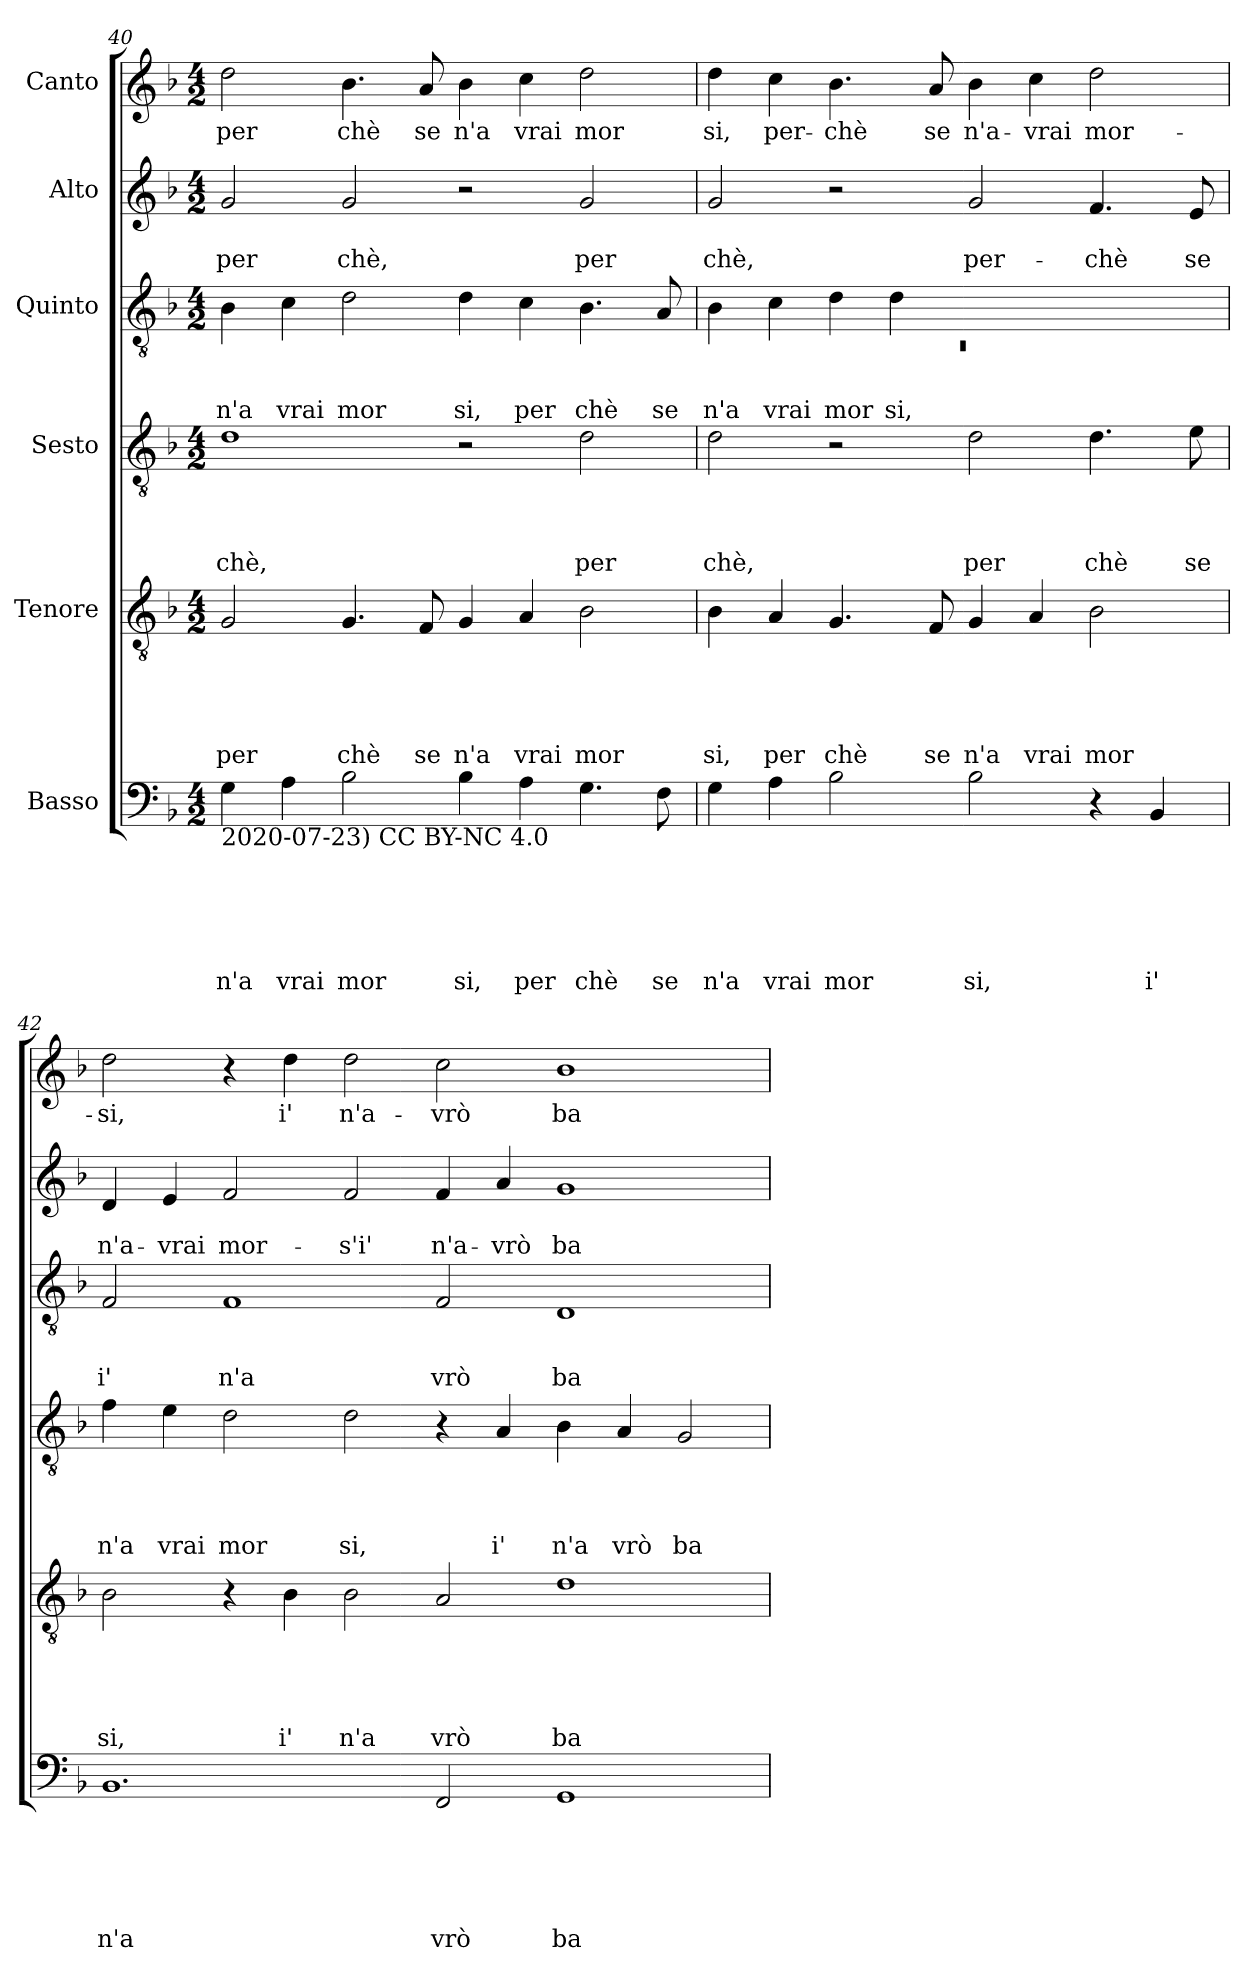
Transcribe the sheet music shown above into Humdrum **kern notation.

**kern	**text	**text	**text	**text	**text	**text	**kern	**text	**text	**text	**text	**text	**kern	**text	**text	**text	**text	**kern	**text	**text	**text	**kern	**text	**text	**kern	**text
*part6	*part6	*part6	*part6	*part6	*part6	*part6	*part5	*part5	*part5	*part5	*part5	*part5	*part4	*part4	*part4	*part4	*part4	*part3	*part3	*part3	*part3	*part2	*part2	*part2	*part1	*part1
*staff6	*staff6	*staff6	*staff6	*staff6	*staff6	*staff6	*staff5	*staff5	*staff5	*staff5	*staff5	*staff5	*staff4	*staff4	*staff4	*staff4	*staff4	*staff3	*staff3	*staff3	*staff3	*staff2	*staff2	*staff2	*staff1	*staff1
*I"Basso	*	*	*	*	*	*	*I"Tenore	*	*	*	*	*	*I"Sesto	*	*	*	*	*I"Quinto	*	*	*	*I"Alto	*	*	*I"Canto	*
*clefF4	*	*	*	*	*	*	*clefGv2	*	*	*	*	*	*clefGv2	*	*	*	*	*clefGv2	*	*	*	*clefG2	*	*	*clefG2	*
*k[b-]	*	*	*	*	*	*	*k[b-]	*	*	*	*	*	*k[b-]	*	*	*	*	*k[b-]	*	*	*	*k[b-]	*	*	*k[b-]	*
*F:	*	*	*	*	*	*	*F:	*	*	*	*	*	*F:	*	*	*	*	*F:	*	*	*	*F:	*	*	*F:	*
*M4/2	*	*	*	*	*	*	*M4/2	*	*	*	*	*	*M4/2	*	*	*	*	*M4/2	*	*	*	*M4/2	*	*	*M4/2	*
=40	=40	=40	=40	=40	=40	=40	=40	=40	=40	=40	=40	=40	=40	=40	=40	=40	=40	=40	=40	=40	=40	=40	=40	=40	=40	=40
!LO:TX:b:t=2020-07-23) CC BY-NC 4.0	!	!	!	!	!	!	!	!	!	!	!	!	!	!	!	!	!	!	!	!	!	!	!	!	!	!
!	!	!	!	!	!	!LO:LY:b	!	!	!	!	!	!LO:LY:b	!	!	!	!	!LO:LY:b	!	!	!	!LO:LY:b	!	!	!LO:LY:b	!	!LO:LY:b
4G\	.	.	.	.	.	n'a	2G/	.	.	.	.	per	1d	.	.	.	chè,	4B-\	.	.	n'a	2g/	.	per	2dd\	per
!	!	!	!	!	!	!LO:LY:b	!	!	!	!	!	!	!	!	!	!	!	!	!	!	!LO:LY:b	!	!	!	!	!
4A\	.	.	.	.	.	vrai	.	.	.	.	.	.	.	.	.	.	.	4c\	.	.	vrai	.	.	.	.	.
!	!	!	!	!	!	!LO:LY:b	!	!	!	!	!	!LO:LY:b	!	!	!	!	!	!	!	!	!LO:LY:b	!	!	!LO:LY:b	!	!LO:LY:b
2B-\	.	.	.	.	.	mor	4.G/	.	.	.	.	chè	.	.	.	.	.	2d\	.	.	mor	2g/	.	chè,	4.b-\	chè
!	!	!	!	!	!	!	!	!	!	!	!	!LO:LY:b	!	!	!	!	!	!	!	!	!	!	!	!	!	!LO:LY:b
.	.	.	.	.	.	.	8F/	.	.	.	.	se	.	.	.	.	.	.	.	.	.	.	.	.	8a/	se
!	!	!	!	!	!	!LO:LY:b	!	!	!	!	!	!LO:LY:b	!	!	!	!	!	!	!	!	!LO:LY:b	!	!	!	!	!LO:LY:b
4B-\	.	.	.	.	.	si,	4G/	.	.	.	.	n'a	2r	.	.	.	.	4d\	.	.	si,	2r	.	.	4b-\	n'a
!	!	!	!	!	!	!LO:LY:b	!	!	!	!	!	!LO:LY:b	!	!	!	!	!	!	!	!	!LO:LY:b	!	!	!	!	!LO:LY:b
4A\	.	.	.	.	.	per	4A/	.	.	.	.	vrai	.	.	.	.	.	4c\	.	.	per	.	.	.	4cc\	vrai
!	!	!	!	!	!	!LO:LY:b	!	!	!	!	!	!LO:LY:b	!	!	!	!	!LO:LY:b	!	!	!	!LO:LY:b	!	!	!LO:LY:b	!	!LO:LY:b
4.G\	.	.	.	.	.	chè	2B-\	.	.	.	.	mor	2d\	.	.	.	per	4.B-\	.	.	chè	2g/	.	per	2dd\	mor
!	!	!	!	!	!	!LO:LY:b	!	!	!	!	!	!	!	!	!	!	!	!	!	!	!LO:LY:b	!	!	!	!	!
8F\	.	.	.	.	.	se	.	.	.	.	.	.	.	.	.	.	.	8A/	.	.	se	.	.	.	.	.
!!LO:PB:g=z
=41	=41	=41	=41	=41	=41	=41	=41	=41	=41	=41	=41	=41	=41	=41	=41	=41	=41	=41	=41	=41	=41	=41	=41	=41	=41	=41
*	*	*	*	*	*	*	*	*	*	*	*	*	*	*	*	*	*	*^	*	*	*	*	*	*	*	*
!	!	!	!	!	!	!LO:LY:b	!	!	!	!	!	!LO:LY:b	!	!	!	!	!LO:LY:b	!	!LO:N:vis=1	!	!	!LO:LY:b	!	!	!LO:LY:b	!	!LO:LY:b
4G\	.	.	.	.	.	n'a	4B-\	.	.	.	.	si,	2d\	.	.	.	chè,	4B-\	0rC	.	.	n'a	2g/	.	chè,	4dd\	si,
!	!	!	!	!	!	!LO:LY:b	!	!	!	!	!	!LO:LY:b	!	!	!	!	!	!	!	!	!	!LO:LY:b	!	!	!	!	!LO:LY:b
4A\	.	.	.	.	.	vrai	4A/	.	.	.	.	per	.	.	.	.	.	4c\	.	.	.	vrai	.	.	.	4cc\	per-
!	!	!	!	!	!	!LO:LY:b	!	!	!	!	!	!LO:LY:b	!	!	!	!	!	!	!	!	!	!LO:LY:b	!	!	!	!	!LO:LY:b
2B-\	.	.	.	.	.	mor	4.G/	.	.	.	.	chè	2r	.	.	.	.	4d\	.	.	.	mor	2r	.	.	4.b-\	-chè
!	!	!	!	!	!	!	!	!	!	!	!	!	!	!	!	!	!	!	!	!	!	!LO:LY:b	!	!	!	!	!
.	.	.	.	.	.	.	.	.	.	.	.	.	.	.	.	.	.	4d\	.	.	.	si,	.	.	.	.	.
!	!	!	!	!	!	!	!	!	!	!	!	!LO:LY:b	!	!	!	!	!	!	!	!	!	!	!	!	!	!	!LO:LY:b
.	.	.	.	.	.	.	8F/	.	.	.	.	se	.	.	.	.	.	.	.	.	.	.	.	.	.	8a/	se
!	!	!	!	!	!	!LO:LY:b	!	!	!	!	!	!LO:LY:b	!	!	!	!	!LO:LY:b	!	!	!	!	!	!	!	!LO:LY:b	!	!LO:LY:b
2B-\	.	.	.	.	.	si,	4G/	.	.	.	.	n'a	2d\	.	.	.	per	1ryy	.	.	.	.	2g/	.	per-	4b-\	n'a-
!	!	!	!	!	!	!	!	!	!	!	!	!LO:LY:b	!	!	!	!	!	!	!	!	!	!	!	!	!	!	!LO:LY:b
.	.	.	.	.	.	.	4A/	.	.	.	.	vrai	.	.	.	.	.	.	.	.	.	.	.	.	.	4cc\	-vrai
!	!	!	!	!	!	!	!	!	!	!	!	!LO:LY:b	!	!	!	!	!LO:LY:b	!	!	!	!	!	!	!	!LO:LY:b	!	!LO:LY:b
4r	.	.	.	.	.	.	2B-\	.	.	.	.	mor	4.d\	.	.	.	chè	.	.	.	.	.	4.f/	.	-chè	2dd\	mor-
!	!	!	!	!	!	!LO:LY:b	!	!	!	!	!	!	!	!	!	!	!	!	!	!	!	!	!	!	!	!	!
4BB-/	.	.	.	.	.	i'	.	.	.	.	.	.	.	.	.	.	.	.	.	.	.	.	.	.	.	.	.
!	!	!	!	!	!	!	!	!	!	!	!	!	!	!	!	!	!LO:LY:b	!	!	!	!	!	!	!	!LO:LY:b	!	!
.	.	.	.	.	.	.	.	.	.	.	.	.	8e\	.	.	.	se	.	.	.	.	.	8e/	.	se	.	.
*	*	*	*	*	*	*	*	*	*	*	*	*	*	*	*	*	*	*v	*v	*	*	*	*	*	*	*	*
=42	=42	=42	=42	=42	=42	=42	=42	=42	=42	=42	=42	=42	=42	=42	=42	=42	=42	=42	=42	=42	=42	=42	=42	=42	=42	=42
!	!	!	!	!	!	!LO:LY:b	!	!	!	!	!	!LO:LY:b	!	!	!	!	!LO:LY:b	!	!	!	!LO:LY:b	!	!	!LO:LY:b	!	!LO:LY:b
1.BB-	.	.	.	.	.	n'a	2B-\	.	.	.	.	si,	4f\	.	.	.	n'a	2F/	.	.	i'	4d/	.	n'a-	2dd>\	-si,
!	!	!	!	!	!	!	!	!	!	!	!	!	!	!	!	!	!LO:LY:b	!	!	!	!	!	!	!LO:LY:b	!	!
.	.	.	.	.	.	.	.	.	.	.	.	.	4e\	.	.	.	vrai	.	.	.	.	4e/	.	-vrai	.	.
!	!	!	!	!	!	!	!	!	!	!	!	!	!	!	!	!	!LO:LY:b	!	!	!	!LO:LY:b	!	!	!LO:LY:b	!	!
.	.	.	.	.	.	.	4r	.	.	.	.	.	2d\	.	.	.	mor	1F	.	.	n'a	2f/	.	mor-	4r	.
!	!	!	!	!	!	!	!	!	!	!	!	!LO:LY:b	!	!	!	!	!	!	!	!	!	!	!	!	!	!LO:LY:b
.	.	.	.	.	.	.	4B-\	.	.	.	.	i'	.	.	.	.	.	.	.	.	.	.	.	.	4dd\	i'
!	!	!	!	!	!	!	!	!	!	!	!	!LO:LY:b	!	!	!	!	!LO:LY:b	!	!	!	!	!	!	!LO:LY:b	!	!LO:LY:b
.	.	.	.	.	.	.	2B-\	.	.	.	.	n'a	2d\	.	.	.	si,	.	.	.	.	2f/	.	-s'i'	2dd\	n'a-
!	!	!	!	!	!	!LO:LY:b	!	!	!	!	!	!LO:LY:b	!	!	!	!	!	!	!	!	!LO:LY:b	!	!	!LO:LY:b	!	!LO:LY:b
2FF/	.	.	.	.	.	vrò	2A/	.	.	.	.	vrò	4r	.	.	.	.	2F/	.	.	vrò	4f/	.	n'a-	2cc\	-vrò
!	!	!	!	!	!	!	!	!	!	!	!	!	!	!	!	!	!LO:LY:b	!	!	!	!	!	!	!LO:LY:b	!	!
.	.	.	.	.	.	.	.	.	.	.	.	.	4A/	.	.	.	i'	.	.	.	.	4a/	.	-vrò	.	.
!	!	!	!	!	!	!LO:LY:b	!	!	!	!	!	!LO:LY:b	!	!	!	!	!LO:LY:b	!	!	!	!LO:LY:b	!	!	!LO:LY:b	!	!LO:LY:b
1GG	.	.	.	.	.	ba	1d	.	.	.	.	ba	4B-\	.	.	.	n'a	1D	.	.	ba	1g	.	ba-	1b-	ba-
!	!	!	!	!	!	!	!	!	!	!	!	!	!	!	!	!	!LO:LY:b	!	!	!	!	!	!	!	!	!
.	.	.	.	.	.	.	.	.	.	.	.	.	4A/	.	.	.	vrò	.	.	.	.	.	.	.	.	.
!	!	!	!	!	!	!	!	!	!	!	!	!	!	!	!	!	!LO:LY:b	!	!	!	!	!	!	!	!	!
.	.	.	.	.	.	.	.	.	.	.	.	.	2G/	.	.	.	ba	.	.	.	.	.	.	.	.	.
=	=	=	=	=	=	=	=	=	=	=	=	=	=	=	=	=	=	=	=	=	=	=	=	=	=	=
*-	*-	*-	*-	*-	*-	*-	*-	*-	*-	*-	*-	*-	*-	*-	*-	*-	*-	*-	*-	*-	*-	*-	*-	*-	*-	*-
